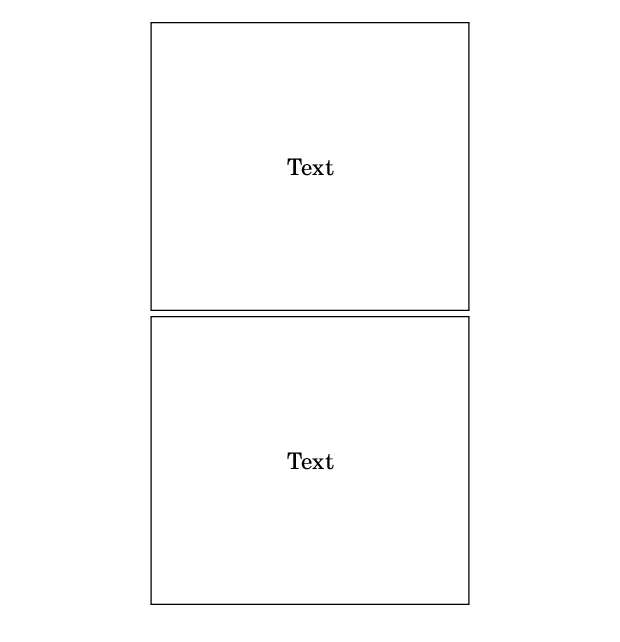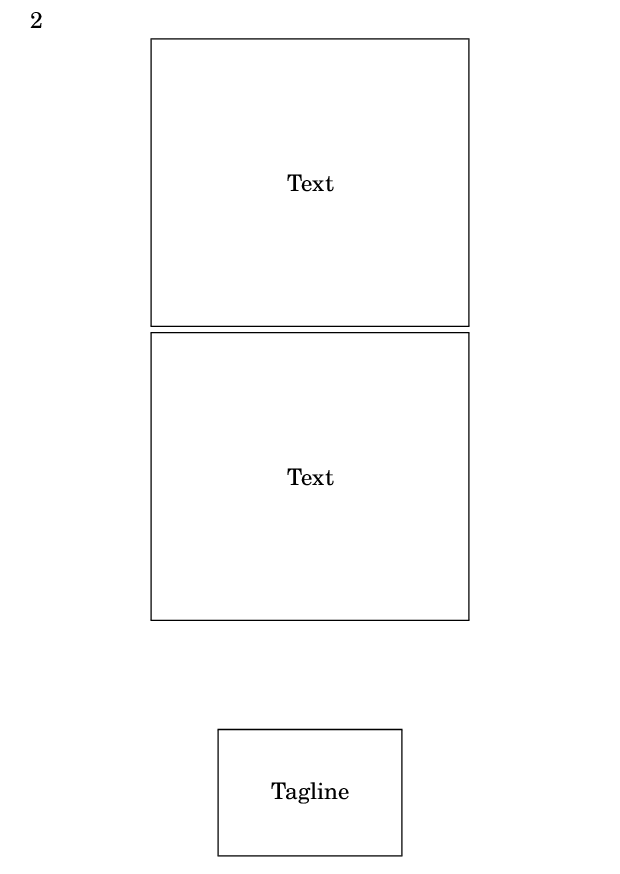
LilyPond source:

%% Generated by lilypond-book
%% Options: [exampleindent=10.16\mm,indent=0\mm,line-width=160\mm,paper-height=845.047\pt,paper-width=597.508\pt,papersize='(cons (* 597.508 pt) (* 845.047 pt))]
\include "lilypond-book-preamble.ly"


% ****************************************************************
% Start cut-&-pastable-section
% ****************************************************************

#(ly:set-option 'eps-box-padding 3.000000)



\paper {
  #(set-paper-size '(cons (* 597.508 pt) (* 845.047 pt)))
  indent = 0\mm
  line-width = 160\mm
  % offset the left padding, also add 1mm as lilypond creates cropped
  % images with a little space on the right
  line-width = #(- line-width (* mm  3.000000) (* mm 1))
}

\layout {
  
}




% ****************************************************************
% ly snippet:
% ****************************************************************
\sourcefilename "/lilypond-2.25.15/input/regression/page-minimal-page-breaking-last-page.ly"
\sourcefileline 0
\version "2.16.0"
#(set-default-paper-size "a6")

\header {
  texidoc = "Minimal page breaker: special case when the last system is moved
to an other page when there is not enough space because of the tagline."
}

textBox = \markup \fill-line { \override #'(box-padding . 13) \box Text }

\book {
  \header {
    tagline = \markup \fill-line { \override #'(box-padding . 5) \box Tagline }
  }
  \paper {
    #(define page-breaking ly:minimal-breaking) 
  }

  \markup \textBox
  \markup \textBox
  \markup \textBox
  \markup \textBox
}



% ****************************************************************
% end ly snippet
% ****************************************************************
